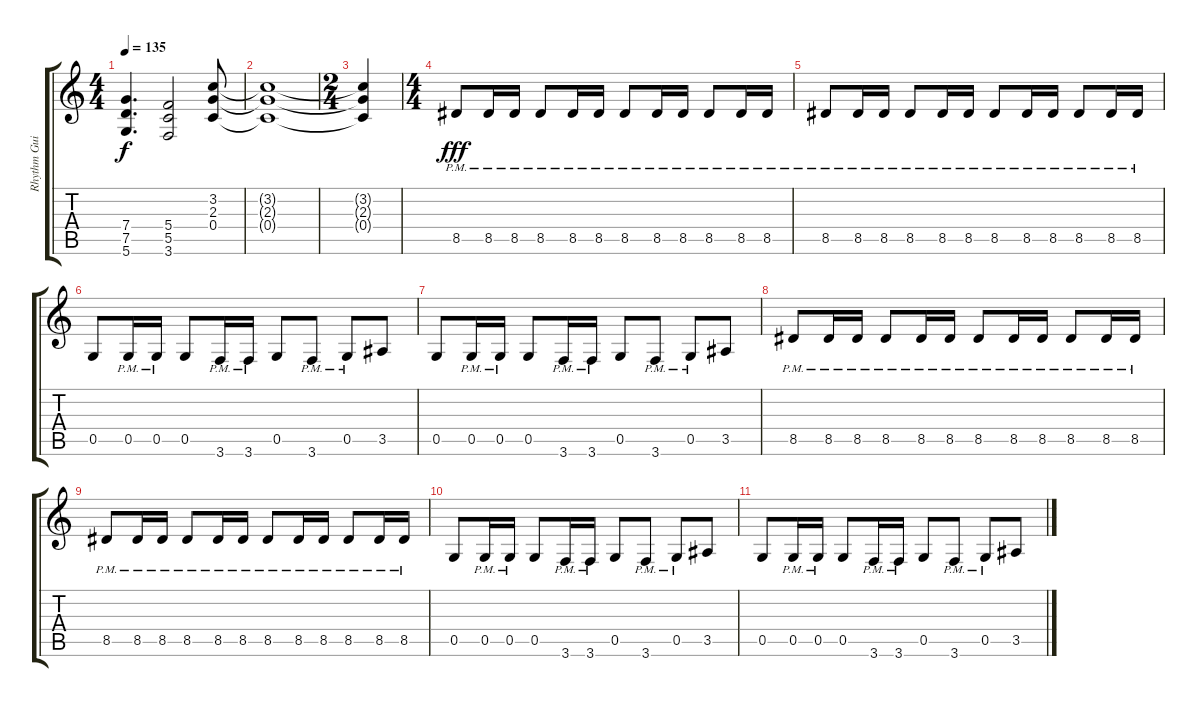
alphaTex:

\track ("Rhythm Guitar" "Rhythm Gui") {instrument distortionguitar}
\staff {score tabs}
\tuning (D4 A3 F3 C3 G2 D2) {hide}
\ts (4 4)
\tempo 135
\clef g2
\ks c
(7.4 7.5 5.6).4{d dy f} (5.4 5.5 3.6).2 (3.2 2.3 0.4).8 |
(3.2{t} 2.3{t} 0.4{t}).1 |
\ts (2 4)
(3.2{t} 2.3{t} 0.4{t}).4 |
\ts (4 4)
8.5{pm}.8{dy fff} 8.5{pm}.16 8.5{pm}.16 8.5{pm}.8 8.5{pm}.16 8.5{pm}.16 8.5{pm}.8 8.5{pm}.16 8.5{pm}.16 8.5{pm}.8 8.5{pm}.16 8.5{pm}.16 |
8.5{pm}.8 8.5{pm}.16 8.5{pm}.16 8.5{pm}.8 8.5{pm}.16 8.5{pm}.16 8.5{pm}.8 8.5{pm}.16 8.5{pm}.16 8.5{pm}.8 8.5{pm}.16 8.5{pm}.16 |
0.5.8 0.5{pm}.16 0.5{pm}.16 0.5.8 3.6{pm}.16 3.6{pm}.16 0.5.8 3.6{pm}.8 0.5{pm}.8 3.5.8 |
0.5.8 0.5{pm}.16 0.5{pm}.16 0.5.8 3.6{pm}.16 3.6{pm}.16 0.5.8 3.6{pm}.8 0.5{pm}.8 3.5.8 |
8.5{pm}.8 8.5{pm}.16 8.5{pm}.16 8.5{pm}.8 8.5{pm}.16 8.5{pm}.16 8.5{pm}.8 8.5{pm}.16 8.5{pm}.16 8.5{pm}.8 8.5{pm}.16 8.5{pm}.16 |
8.5{pm}.8 8.5{pm}.16 8.5{pm}.16 8.5{pm}.8 8.5{pm}.16 8.5{pm}.16 8.5{pm}.8 8.5{pm}.16 8.5{pm}.16 8.5{pm}.8 8.5{pm}.16 8.5{pm}.16 |
0.5.8 0.5{pm}.16 0.5{pm}.16 0.5.8 3.6{pm}.16 3.6{pm}.16 0.5.8 3.6{pm}.8 0.5{pm}.8 3.5.8 |
0.5.8 0.5{pm}.16 0.5{pm}.16 0.5.8 3.6{pm}.16 3.6{pm}.16 0.5.8 3.6{pm}.8 0.5{pm}.8 3.5.8
